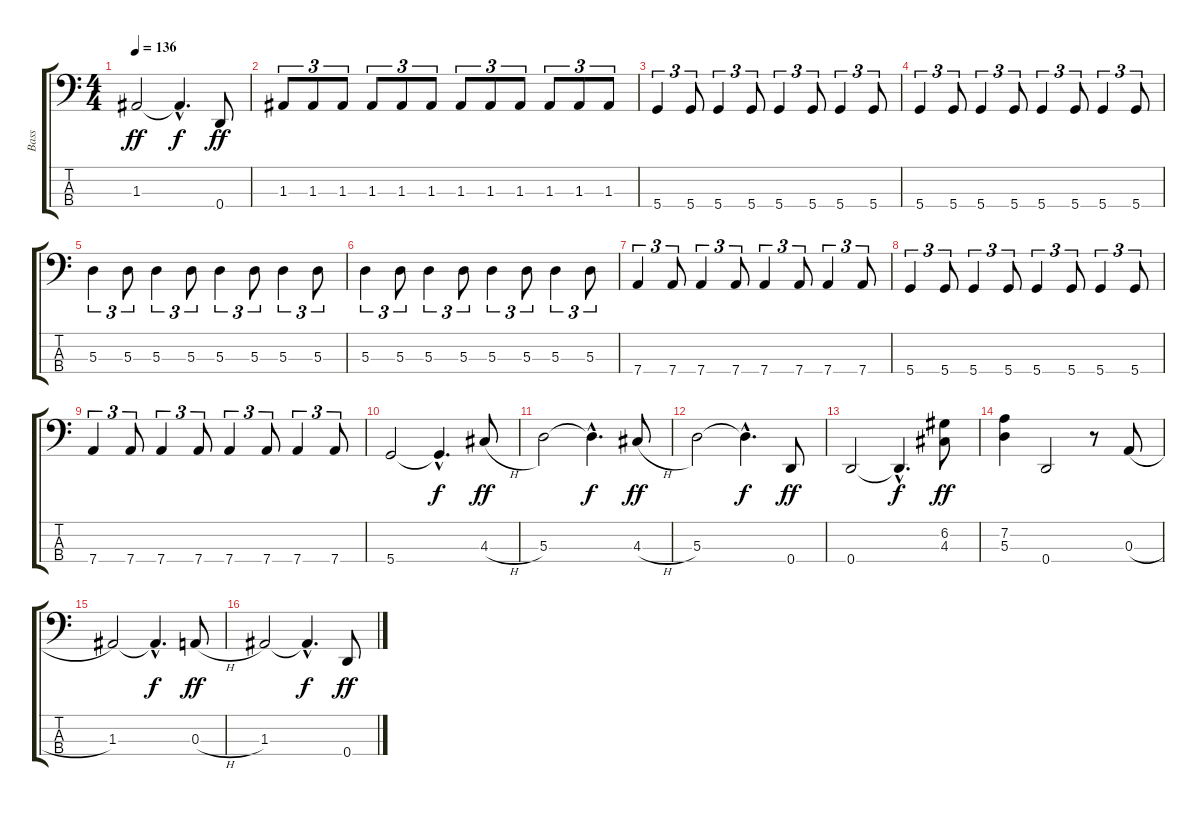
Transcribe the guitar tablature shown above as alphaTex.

\track ("Bass" "Bass") {instrument electricbassfinger}
\staff {score tabs}
\tuning (G2 D2 A1 D1) {hide}
\ts (4 4)
\tempo 136
\clef f4
\ks c
1.3.2{dy ff} 1.3{hac t}.4{d dy f} 0.4.8{dy ff} |
1.3.8{tu (3 2)} 1.3.8{tu (3 2)} 1.3.8{tu (3 2)} 1.3.8{tu (3 2)} 1.3.8{tu (3 2)} 1.3.8{tu (3 2)} 1.3.8{tu (3 2)} 1.3.8{tu (3 2)} 1.3.8{tu (3 2)} 1.3.8{tu (3 2)} 1.3.8{tu (3 2)} 1.3.8{tu (3 2)} |
5.4.4{tu (3 2)} 5.4.8{tu (3 2)} 5.4.4{tu (3 2)} 5.4.8{tu (3 2)} 5.4.4{tu (3 2)} 5.4.8{tu (3 2)} 5.4.4{tu (3 2)} 5.4.8{tu (3 2)} |
5.4.4{tu (3 2)} 5.4.8{tu (3 2)} 5.4.4{tu (3 2)} 5.4.8{tu (3 2)} 5.4.4{tu (3 2)} 5.4.8{tu (3 2)} 5.4.4{tu (3 2)} 5.4.8{tu (3 2)} |
5.3.4{tu (3 2)} 5.3.8{tu (3 2)} 5.3.4{tu (3 2)} 5.3.8{tu (3 2)} 5.3.4{tu (3 2)} 5.3.8{tu (3 2)} 5.3.4{tu (3 2)} 5.3.8{tu (3 2)} |
5.3.4{tu (3 2)} 5.3.8{tu (3 2)} 5.3.4{tu (3 2)} 5.3.8{tu (3 2)} 5.3.4{tu (3 2)} 5.3.8{tu (3 2)} 5.3.4{tu (3 2)} 5.3.8{tu (3 2)} |
7.4.4{tu (3 2)} 7.4.8{tu (3 2)} 7.4.4{tu (3 2)} 7.4.8{tu (3 2)} 7.4.4{tu (3 2)} 7.4.8{tu (3 2)} 7.4.4{tu (3 2)} 7.4.8{tu (3 2)} |
5.4.4{tu (3 2)} 5.4.8{tu (3 2)} 5.4.4{tu (3 2)} 5.4.8{tu (3 2)} 5.4.4{tu (3 2)} 5.4.8{tu (3 2)} 5.4.4{tu (3 2)} 5.4.8{tu (3 2)} |
7.4.4{tu (3 2)} 7.4.8{tu (3 2)} 7.4.4{tu (3 2)} 7.4.8{tu (3 2)} 7.4.4{tu (3 2)} 7.4.8{tu (3 2)} 7.4.4{tu (3 2)} 7.4.8{tu (3 2)} |
5.4.2 5.4{hac t}.4{d dy f} 4.3{h}.8{dy ff} |
5.3.2 5.3{hac t}.4{d dy f} 4.3{h}.8{dy ff} |
5.3.2 5.3{hac t}.4{d dy f} 0.4.8{dy ff} |
0.4.2 0.4{hac t}.4{d dy f} (6.2 4.3).8{dy ff} |
(7.2 5.3).4 0.4.2 r.8 0.3{h}.8 |
1.3.2 1.3{hac t}.4{d dy f} 0.3{h}.8{dy ff} |
1.3.2 1.3{hac t}.4{d dy f} 0.4.8{dy ff}
